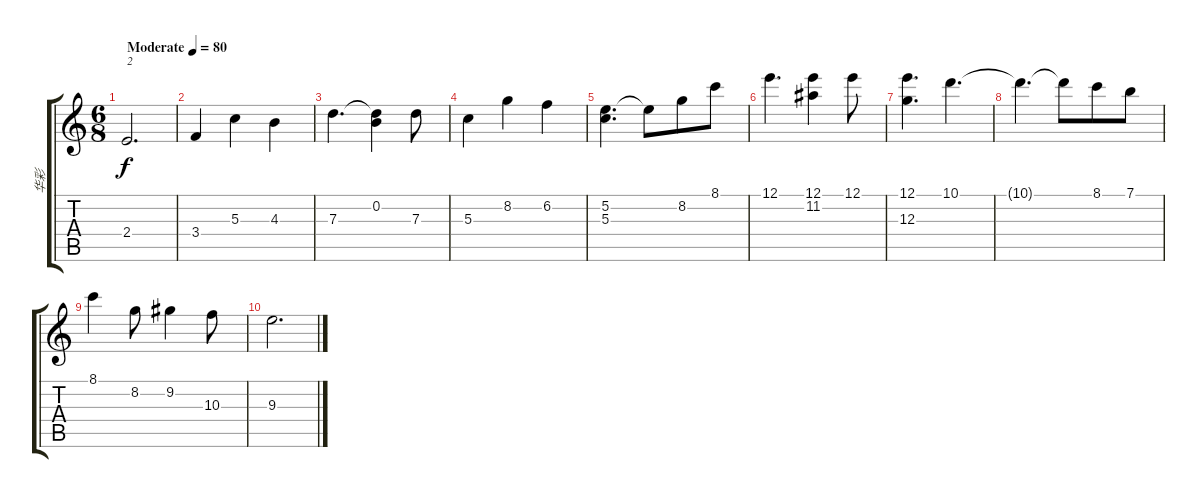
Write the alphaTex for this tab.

\track (" 华彩" " 华彩") {instrument acousticguitarsteel}
\staff {score tabs}
\tuning (E4 B3 G3 D3 A2 E2) {hide}
\ts (6 8)
\tempo (80 "Moderate")
\clef g2
\ks c
2.4.2{d txt "2" dy f instrument acousticguitarsteel} |
3.4.4 5.3.4 4.3.4 |
7.3.4{d} (0.2 7.3{t}).4 7.3.8 |
5.3.4 8.2.4 6.2.4 |
(5.2 5.3).4{d} 5.2{t}.8 8.2.8 8.1.8 |
12.1.4{d} (12.1 11.2).4 12.1.8 |
(12.1 12.3).4{d} 10.1.4{d} |
10.1{t}.4{d} 10.1{t}.8 8.1.8 7.1.8 |
8.1.4 8.2.8 9.2.4 10.3.8 |
9.3.2{d}
